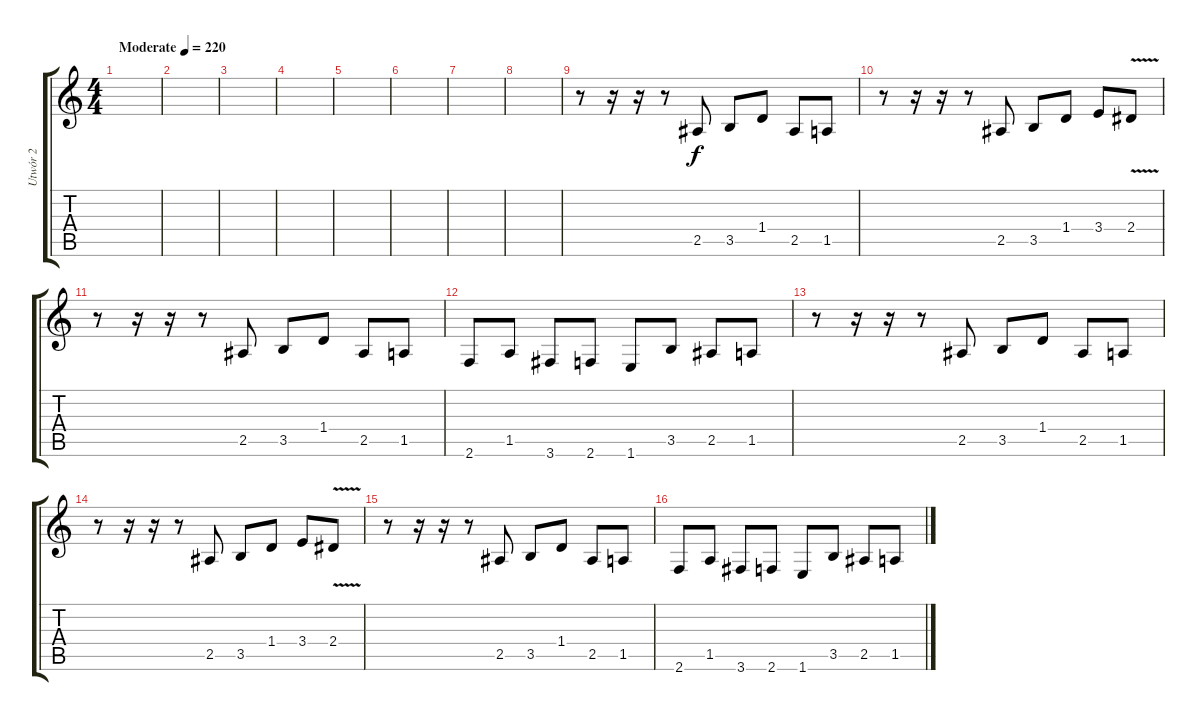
\track ("Utwór 2" "Utwór 2") {instrument distortionguitar}
\staff {score tabs}
\tuning (Eb4 Bb3 Gb3 Db3 Ab2 Eb2) {hide}
\ts (4 4)
\tempo (220 "Moderate")
\clef g2
\ks c
|
|
|
|
|
|
|
|
r.8 r.16 r.16 r.8 2.5.8 3.5.8 1.4.8 2.5.8 1.5.8 |
r.8 r.16 r.16 r.8 2.5.8 3.5.8 1.4.8 3.4.8 2.4{v}.8 |
r.8 r.16 r.16 r.8 2.5.8 3.5.8 1.4.8 2.5.8 1.5.8 |
2.6.8 1.5.8 3.6.8 2.6.8 1.6.8 3.5.8 2.5.8 1.5.8 |
r.8 r.16 r.16 r.8 2.5.8 3.5.8 1.4.8 2.5.8 1.5.8 |
r.8 r.16 r.16 r.8 2.5.8 3.5.8 1.4.8 3.4.8 2.4{v}.8 |
r.8 r.16 r.16 r.8 2.5.8 3.5.8 1.4.8 2.5.8 1.5.8 |
2.6.8 1.5.8 3.6.8 2.6.8 1.6.8 3.5.8 2.5.8 1.5.8
